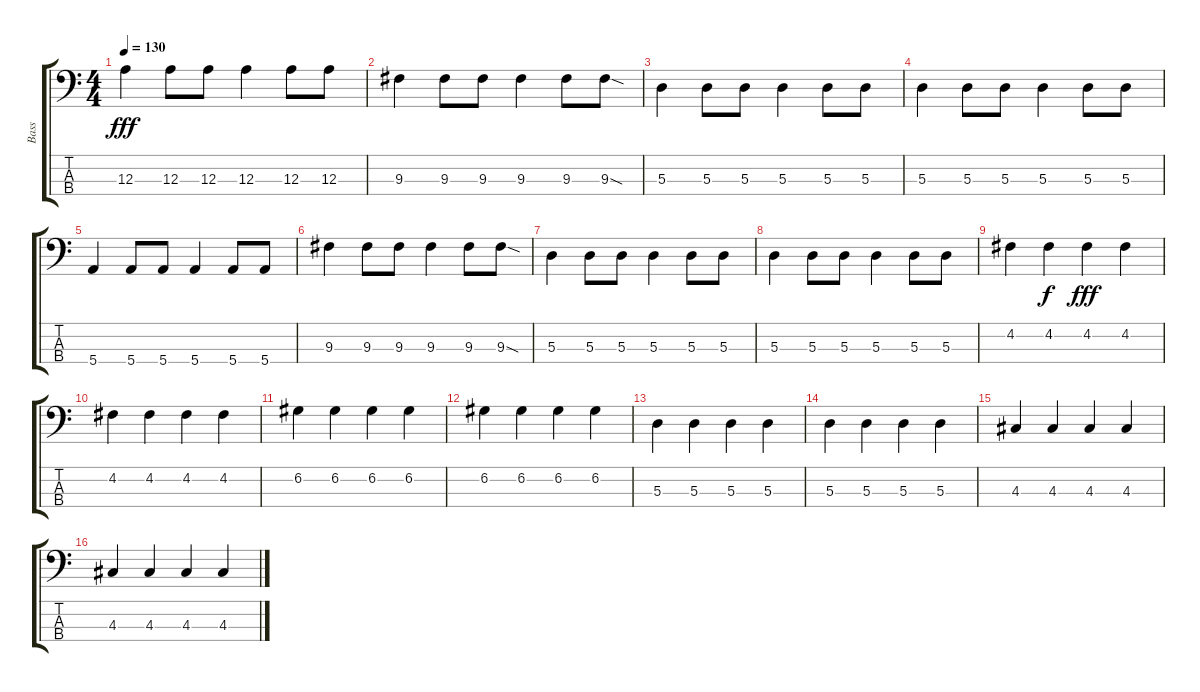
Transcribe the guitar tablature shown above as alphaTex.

\track ("Bass" "Bass") {instrument electricbassfinger}
\staff {score tabs}
\tuning (G2 D2 A1 E1) {hide}
\ts (4 4)
\tempo 130
\clef f4
\ks c
12.3.4{dy fff} 12.3.8 12.3.8 12.3.4 12.3.8 12.3.8 |
9.3.4 9.3.8 9.3.8 9.3.4 9.3.8 9.3{sod}.8 |
5.3.4 5.3.8 5.3.8 5.3.4 5.3.8 5.3.8 |
5.3.4 5.3.8 5.3.8 5.3.4 5.3.8 5.3.8 |
5.4.4 5.4.8 5.4.8 5.4.4 5.4.8 5.4.8 |
9.3.4 9.3.8 9.3.8 9.3.4 9.3.8 9.3{sod}.8 |
5.3.4 5.3.8 5.3.8 5.3.4 5.3.8 5.3.8 |
5.3.4 5.3.8 5.3.8 5.3.4 5.3.8 5.3.8 |
4.2.4 4.2.4{dy f} 4.2.4{dy fff} 4.2.4 |
4.2.4 4.2.4 4.2.4 4.2.4 |
6.2.4 6.2.4 6.2.4 6.2.4 |
6.2.4 6.2.4 6.2.4 6.2.4 |
5.3.4 5.3.4 5.3.4 5.3.4 |
5.3.4 5.3.4 5.3.4 5.3.4 |
4.3.4 4.3.4 4.3.4 4.3.4 |
4.3.4 4.3.4 4.3.4 4.3.4
